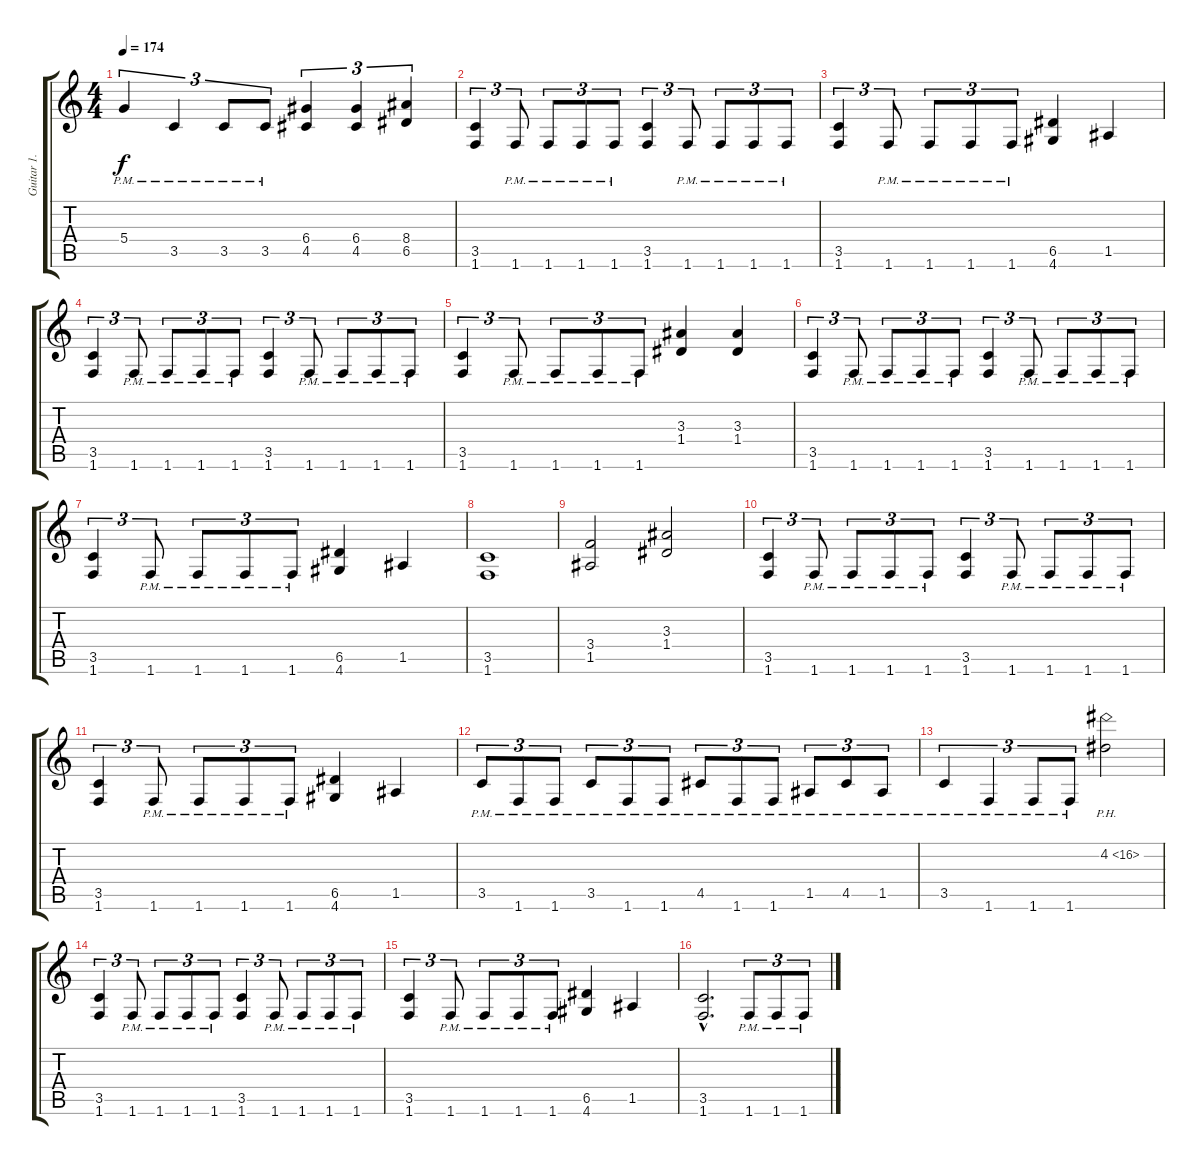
\track ("Guitar 1." "Guitar 1.") {instrument overdrivenguitar}
\staff {score tabs}
\tuning (E4 B3 G3 D3 A2 E2) {hide}
\ts (4 4)
\tempo 174
\clef g2
\ks c
5.4{pm}.4{tu (3 2) dy f} 3.5{pm}.4{tu (3 2)} 3.5{pm}.8{tu (3 2)} 3.5{pm}.8{tu (3 2)} (6.4 4.5).4{tu (3 2)} (6.4 4.5).4{tu (3 2)} (8.4 6.5).4{tu (3 2)} |
(3.5 1.6).4{tu (3 2)} 1.6{pm}.8{tu (3 2)} 1.6{pm}.8{tu (3 2)} 1.6{pm}.8{tu (3 2)} 1.6{pm}.8{tu (3 2)} (3.5 1.6).4{tu (3 2)} 1.6{pm}.8{tu (3 2)} 1.6{pm}.8{tu (3 2)} 1.6{pm}.8{tu (3 2)} 1.6{pm}.8{tu (3 2)} |
(3.5 1.6).4{tu (3 2)} 1.6{pm}.8{tu (3 2)} 1.6{pm}.8{tu (3 2)} 1.6{pm}.8{tu (3 2)} 1.6{pm}.8{tu (3 2)} (6.5 4.6).4 1.5.4 |
(3.5 1.6).4{tu (3 2)} 1.6{pm}.8{tu (3 2)} 1.6{pm}.8{tu (3 2)} 1.6{pm}.8{tu (3 2)} 1.6{pm}.8{tu (3 2)} (3.5 1.6).4{tu (3 2)} 1.6{pm}.8{tu (3 2)} 1.6{pm}.8{tu (3 2)} 1.6{pm}.8{tu (3 2)} 1.6{pm}.8{tu (3 2)} |
(3.5 1.6).4{tu (3 2)} 1.6{pm}.8{tu (3 2)} 1.6{pm}.8{tu (3 2)} 1.6{pm}.8{tu (3 2)} 1.6{pm}.8{tu (3 2)} (3.3 1.4).4 (3.3 1.4).4 |
(3.5 1.6).4{tu (3 2)} 1.6{pm}.8{tu (3 2)} 1.6{pm}.8{tu (3 2)} 1.6{pm}.8{tu (3 2)} 1.6{pm}.8{tu (3 2)} (3.5 1.6).4{tu (3 2)} 1.6{pm}.8{tu (3 2)} 1.6{pm}.8{tu (3 2)} 1.6{pm}.8{tu (3 2)} 1.6{pm}.8{tu (3 2)} |
(3.5 1.6).4{tu (3 2)} 1.6{pm}.8{tu (3 2)} 1.6{pm}.8{tu (3 2)} 1.6{pm}.8{tu (3 2)} 1.6{pm}.8{tu (3 2)} (6.5 4.6).4 1.5.4 |
(3.5 1.6).1 |
(3.4 1.5).2 (3.3 1.4).2 |
(3.5 1.6).4{tu (3 2)} 1.6{pm}.8{tu (3 2)} 1.6{pm}.8{tu (3 2)} 1.6{pm}.8{tu (3 2)} 1.6{pm}.8{tu (3 2)} (3.5 1.6).4{tu (3 2)} 1.6{pm}.8{tu (3 2)} 1.6{pm}.8{tu (3 2)} 1.6{pm}.8{tu (3 2)} 1.6{pm}.8{tu (3 2)} |
(3.5 1.6).4{tu (3 2)} 1.6{pm}.8{tu (3 2)} 1.6{pm}.8{tu (3 2)} 1.6{pm}.8{tu (3 2)} 1.6{pm}.8{tu (3 2)} (6.5 4.6).4 1.5.4 |
3.5{pm}.8{tu (3 2)} 1.6{pm}.8{tu (3 2)} 1.6{pm}.8{tu (3 2)} 3.5{pm}.8{tu (3 2)} 1.6{pm}.8{tu (3 2)} 1.6{pm}.8{tu (3 2)} 4.5{pm}.8{tu (3 2)} 1.6{pm}.8{tu (3 2)} 1.6{pm}.8{tu (3 2)} 1.5{pm}.8{tu (3 2)} 4.5{pm}.8{tu (3 2)} 1.5{pm}.8{tu (3 2)} |
3.5{pm}.4{tu (3 2)} 1.6{pm}.4{tu (3 2)} 1.6{pm}.8{tu (3 2)} 1.6{pm}.8{tu (3 2)} 4.2{ph 12}.2 |
(3.5 1.6).4{tu (3 2)} 1.6{pm}.8{tu (3 2)} 1.6{pm}.8{tu (3 2)} 1.6{pm}.8{tu (3 2)} 1.6{pm}.8{tu (3 2)} (3.5 1.6).4{tu (3 2)} 1.6{pm}.8{tu (3 2)} 1.6{pm}.8{tu (3 2)} 1.6{pm}.8{tu (3 2)} 1.6{pm}.8{tu (3 2)} |
(3.5 1.6).4{tu (3 2)} 1.6{pm}.8{tu (3 2)} 1.6{pm}.8{tu (3 2)} 1.6{pm}.8{tu (3 2)} 1.6{pm}.8{tu (3 2)} (6.5 4.6).4 1.5.4 |
(3.5{hac} 1.6{hac}).2{d} 1.6{pm}.8{tu (3 2)} 1.6{pm}.8{tu (3 2)} 1.6{pm}.8{tu (3 2)}
